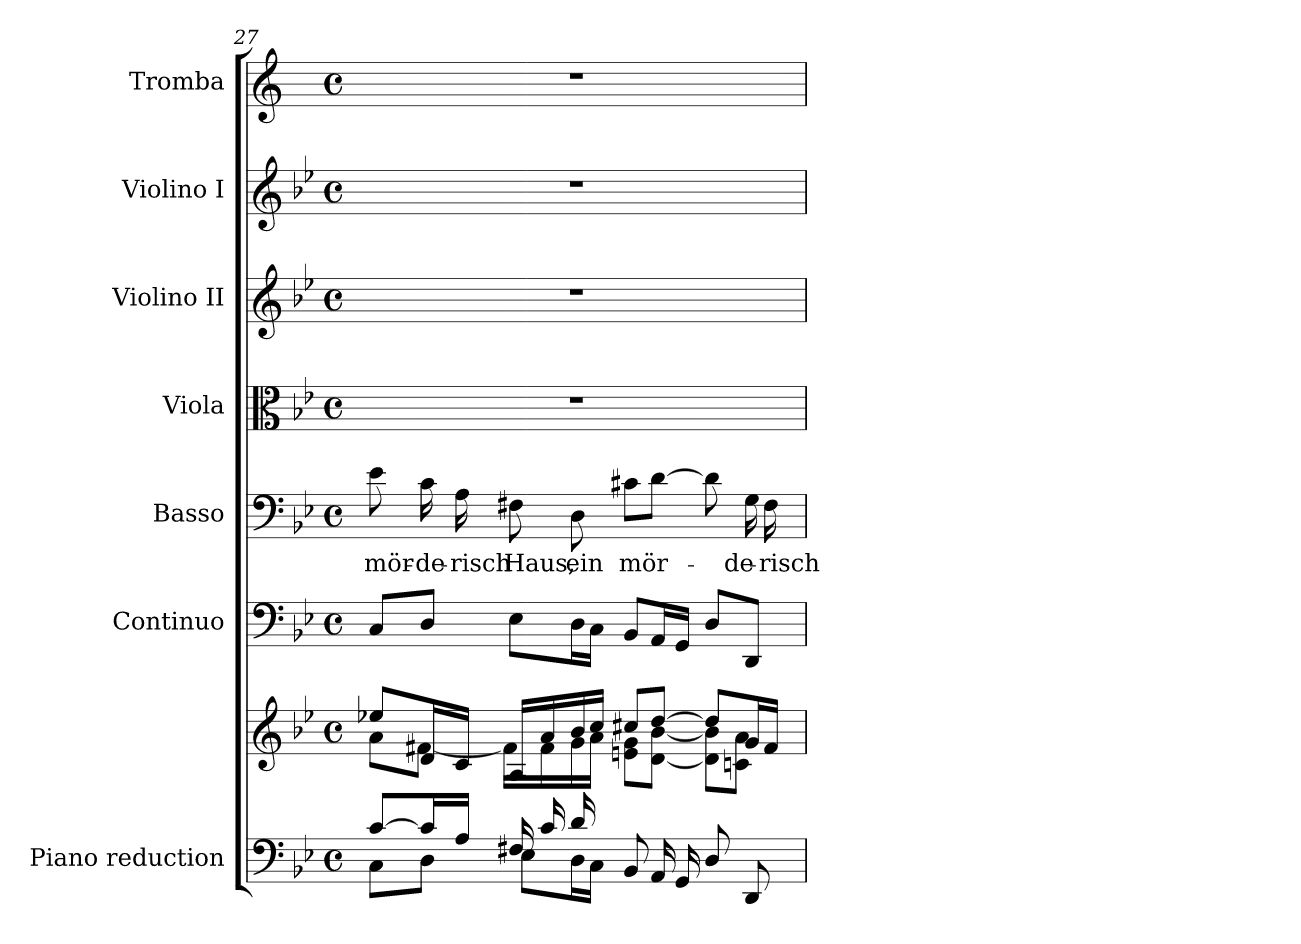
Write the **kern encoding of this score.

**kern	**kern	**kern	**kern	**text	**kern	**kern	**kern	**kern
*part7	*part7	*part6	*part5	*part5	*part4	*part3	*part2	*part1
*staff8	*staff7	*staff6	*staff5	*staff5	*staff4	*staff3	*staff2	*staff1
*I"Piano reduction	*	*I"Continuo	*I"Basso	*	*I"Viola	*I"Violino II	*I"Violino I	*I"Tromba
*I'Pno	*	*	*	*	*	*	*	*
!!LO:PB:g=z
*clefF4	*clefG2	*clefF4	*clefF4	*	*clefC3	*clefG2	*clefG2	*clefG2
*	*	*	*	*	*	*	*	*ITrd1c2
*k[b-e-]	*k[b-e-]	*k[b-e-]	*k[b-e-]	*	*k[b-e-]	*k[b-e-]	*k[b-e-]	*k[b-e-]
*M4/4	*M4/4	*M4/4	*M4/4	*	*M4/4	*M4/4	*M4/4	*M4/4
*met(c)	*met(c)	*met(c)	*met(c)	*	*met(c)	*met(c)	*met(c)	*met(c)
=27	=27	=27	=27	=27	=27	=27	=27	=27
*^	*^	*	*	*	*	*	*	*
*	*	*	*^	*	*	*	*	*	*	*
!	!	!	!	!	!	!	!LO:LY:b	!	!	!	!
[8c/L	8C\L	8ee-X/L	8a\L	4..ryy	8C/L	8e-\	mör-	1r	1r	1r	1r
!	!	!	!	!	!	!	!LO:LY:b	!	!	!	!
16c/L]	8D\J	16d/L	[>8f#X\J	.	8D/J	16c\	de-	.	.	.	.
!	!	!	!	!	!	!	!LO:LY:b	!	!	!	!
16A/JJ	.	16c/JJ	.	.	.	16A\	risch	.	.	.	.
!	!	!	!	!	!	!	!LO:LY:b	!	!	!	!
16F#X/LL	8E-\L	16A/LL	16f#\LL]	.	8E-\L	8F#X\	Haus,	.	.	.	.
16c/	.	16a/	16f#\	.	.	.	.	.	.	.	.
!	!	!	!	!	!	!	!LO:LY:b	!	!	!	!
16d/	16D\L	16b-/	16g\	.	16D\L	8D\	ein	.	.	.	.
16ryy	16C\JJ	16cc/JJ	16a\JJ	16e-\JJ	16C\JJ	.	.	.	.	.	.
!	!	!	!	!	!	!	!LO:LY:b	!	!	!	!
8BB-/L	2ryy	8cc#X/L	8en\ 8g\L	2ryy	8BB-/L	8c#X\L	mör-	.	.	.	.
16AA/L	.	[8dd/J	[8d\ [8b-\J	.	16AA/L	[8d\J	.	.	.	.	.
16GG/JJ	.	.	.	.	16GG/JJ	.	.	.	.	.	.
8D/L	.	8dd/L]	8d\] 8b-\]L	.	8D/L	8d\]	.	.	.	.	.
!	!	!	!	!	!	!	!LO:LY:b	!	!	!	!
8DD/J	.	16g/L	8cn\ 8a\J	.	8DD/J	16G\	-de-	.	.	.	.
!	!	!	!	!	!	!	!LO:LY:b	!	!	!	!
.	.	16f#/JJ	.	.	.	16F#\	-risch	.	.	.	.
*v	*v	*	*	*	*	*	*	*	*	*	*
*	*v	*v	*v	*	*	*	*	*	*	*
=	=	=	=	=	=	=	=	=
*-	*-	*-	*-	*-	*-	*-	*-	*-
